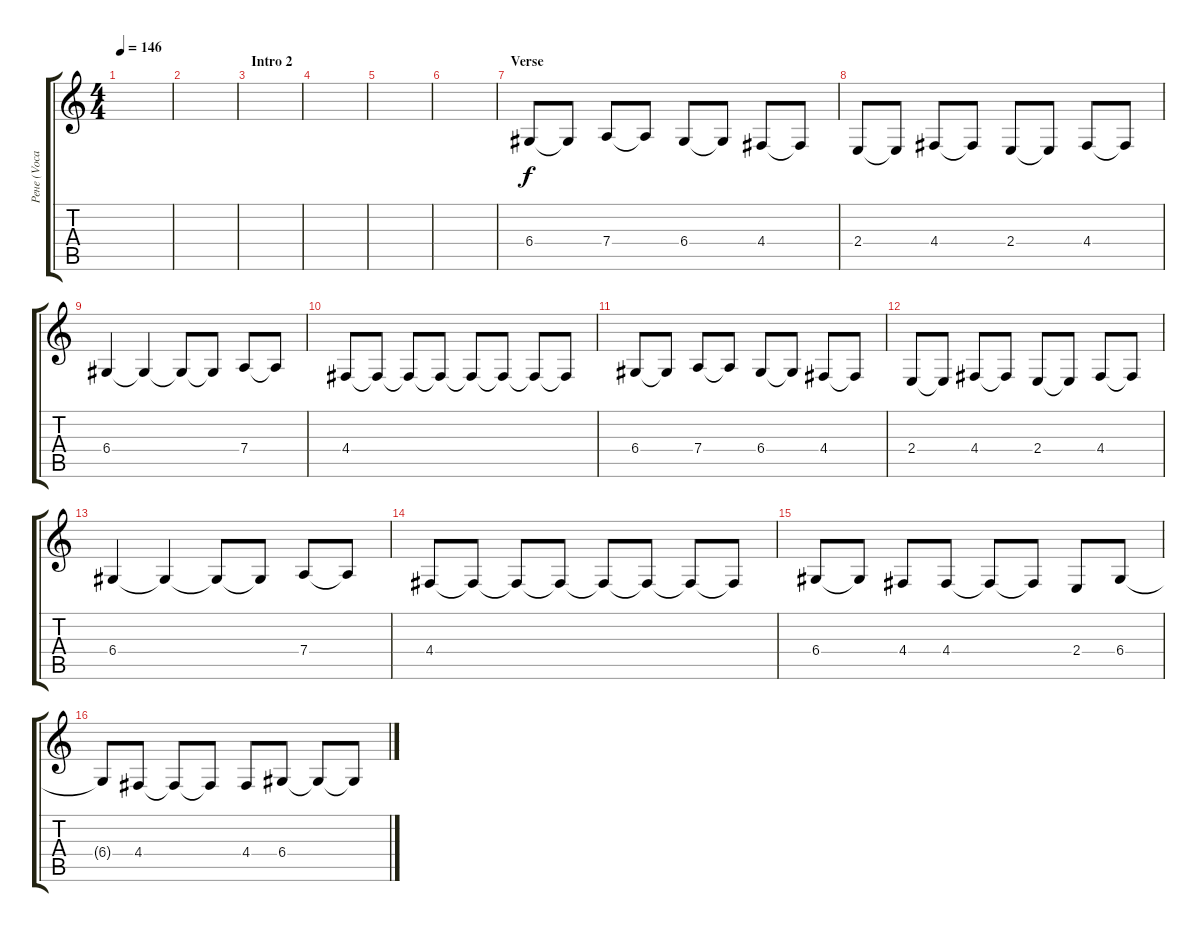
\track ("Рене (Vocal)" "Рене (Voca") {instrument lead6voice}
\staff {score tabs}
\tuning (E4 B3 G3 D3 A2 E2) {hide}
\ts (4 4)
\tempo 146
\clef g2
\ks c
|
|
\section ("" "Intro 2")
|
|
|
|
\section ("" "Verse")
6.4.8 6.4{t}.8 7.4.8 7.4{t}.8 6.4.8 6.4{t}.8 4.4.8 4.4{t}.8 |
2.4.8 2.4{t}.8 4.4.8 4.4{t}.8 2.4.8 2.4{t}.8 4.4.8 4.4{t}.8 |
6.4.4 6.4{t}.4 6.4{t}.8 6.4{t}.8 7.4.8 7.4{t}.8 |
4.4.8 4.4{t}.8 4.4{t}.8 4.4{t}.8 4.4{t}.8 4.4{t}.8 4.4{t}.8 4.4{t}.8 |
6.4.8 6.4{t}.8 7.4.8 7.4{t}.8 6.4.8 6.4{t}.8 4.4.8 4.4{t}.8 |
2.4.8 2.4{t}.8 4.4.8 4.4{t}.8 2.4.8 2.4{t}.8 4.4.8 4.4{t}.8 |
6.4.4 6.4{t}.4 6.4{t}.8 6.4{t}.8 7.4.8 7.4{t}.8 |
4.4.8 4.4{t}.8 4.4{t}.8 4.4{t}.8 4.4{t}.8 4.4{t}.8 4.4{t}.8 4.4{t}.8 |
6.4.8 6.4{t}.8 4.4.8 4.4.8 4.4{t}.8 4.4{t}.8 2.4.8 6.4.8 |
6.4{t}.8 4.4.8 4.4{t}.8 4.4{t}.8 4.4.8 6.4.8 6.4{t}.8 6.4{t}.8
